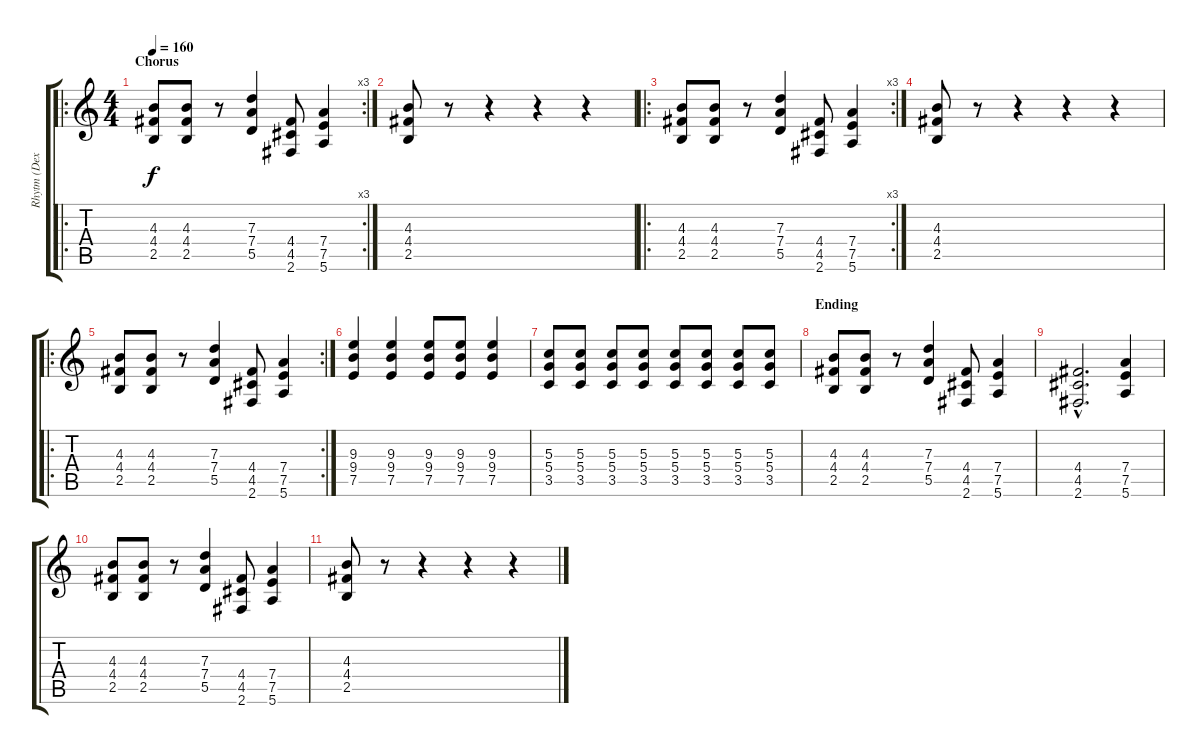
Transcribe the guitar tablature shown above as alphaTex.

\track ("Rhytm (Dexter)" "Rhytm (Dex") {instrument overdrivenguitar}
\staff {score tabs}
\tuning (E4 B3 G3 D3 A2 E2) {hide}
\ro
\rc 3
\ts (4 4)
\section ("" "Chorus")
\tempo 160
\clef g2
\ks c
(4.3 4.4 2.5).8{dy f} (4.3 4.4 2.5).8 r.8 (7.3 7.4 5.5).4 (4.4 4.5 2.6).8 (7.4 7.5 5.6).4 |
(4.3 4.4 2.5).8 r.8 r.4 r.4 r.4 |
\ro
\rc 3
(4.3 4.4 2.5).8 (4.3 4.4 2.5).8 r.8 (7.3 7.4 5.5).4 (4.4 4.5 2.6).8 (7.4 7.5 5.6).4 |
(4.3 4.4 2.5).8 r.8 r.4 r.4 r.4 |
\ro
\rc 2
(4.3 4.4 2.5).8 (4.3 4.4 2.5).8 r.8 (7.3 7.4 5.5).4 (4.4 4.5 2.6).8 (7.4 7.5 5.6).4 |
(9.3 9.4 7.5).4 (9.3 9.4 7.5).4 (9.3 9.4 7.5).8 (9.3 9.4 7.5).8 (9.3 9.4 7.5).4 |
(5.3 5.4 3.5).8 (5.3 5.4 3.5).8 (5.3 5.4 3.5).8 (5.3 5.4 3.5).8 (5.3 5.4 3.5).8 (5.3 5.4 3.5).8 (5.3 5.4 3.5).8 (5.3 5.4 3.5).8 |
\section ("" "Ending")
(4.3 4.4 2.5).8 (4.3 4.4 2.5).8 r.8 (7.3 7.4 5.5).4 (4.4 4.5 2.6).8 (7.4 7.5 5.6).4 |
(4.4{hac} 4.5{hac} 2.6{hac}).2{d} (7.4 7.5 5.6).4 |
(4.3 4.4 2.5).8 (4.3 4.4 2.5).8 r.8 (7.3 7.4 5.5).4 (4.4 4.5 2.6).8 (7.4 7.5 5.6).4 |
(4.3 4.4 2.5).8 r.8 r.4 r.4 r.4
